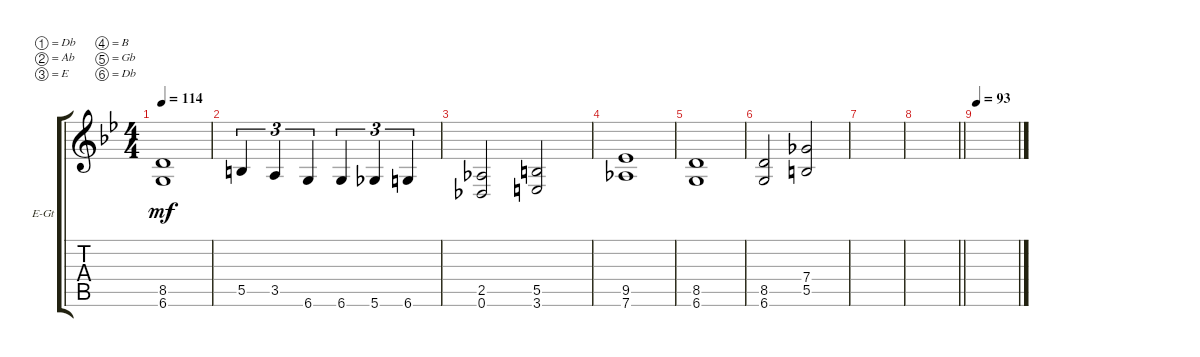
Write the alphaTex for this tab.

\bracketExtendMode groupsimilarinstruments
\firstSystemTrackNameOrientation horizontal
\otherSystemsTrackNameOrientation horizontal
\track ("Guitar 2 " "E-Gt") {instrument distortionguitar}
\staff {score tabs}
\tuning (Db4 Ab3 E3 B2 Gb2 Db2)
\ts (4 4)
\tempo 114
\clef g2
\ks gminor
(6.6 8.5).1{dy mf} |
5.5.4{tu (3 2)} 3.5.4{tu (3 2)} 6.6.4{tu (3 2)} 6.6.4{tu (3 2)} 5.6.4{tu (3 2)} 6.6.4{tu (3 2)} |
(0.6 2.5).2 (3.6 5.5).2 |
(9.5 7.6).1 |
(6.6 8.5).1 |
(6.6 8.5).2 (5.5 7.4).2 |
|
\barLineRight lightlight
|
\tempo 93
